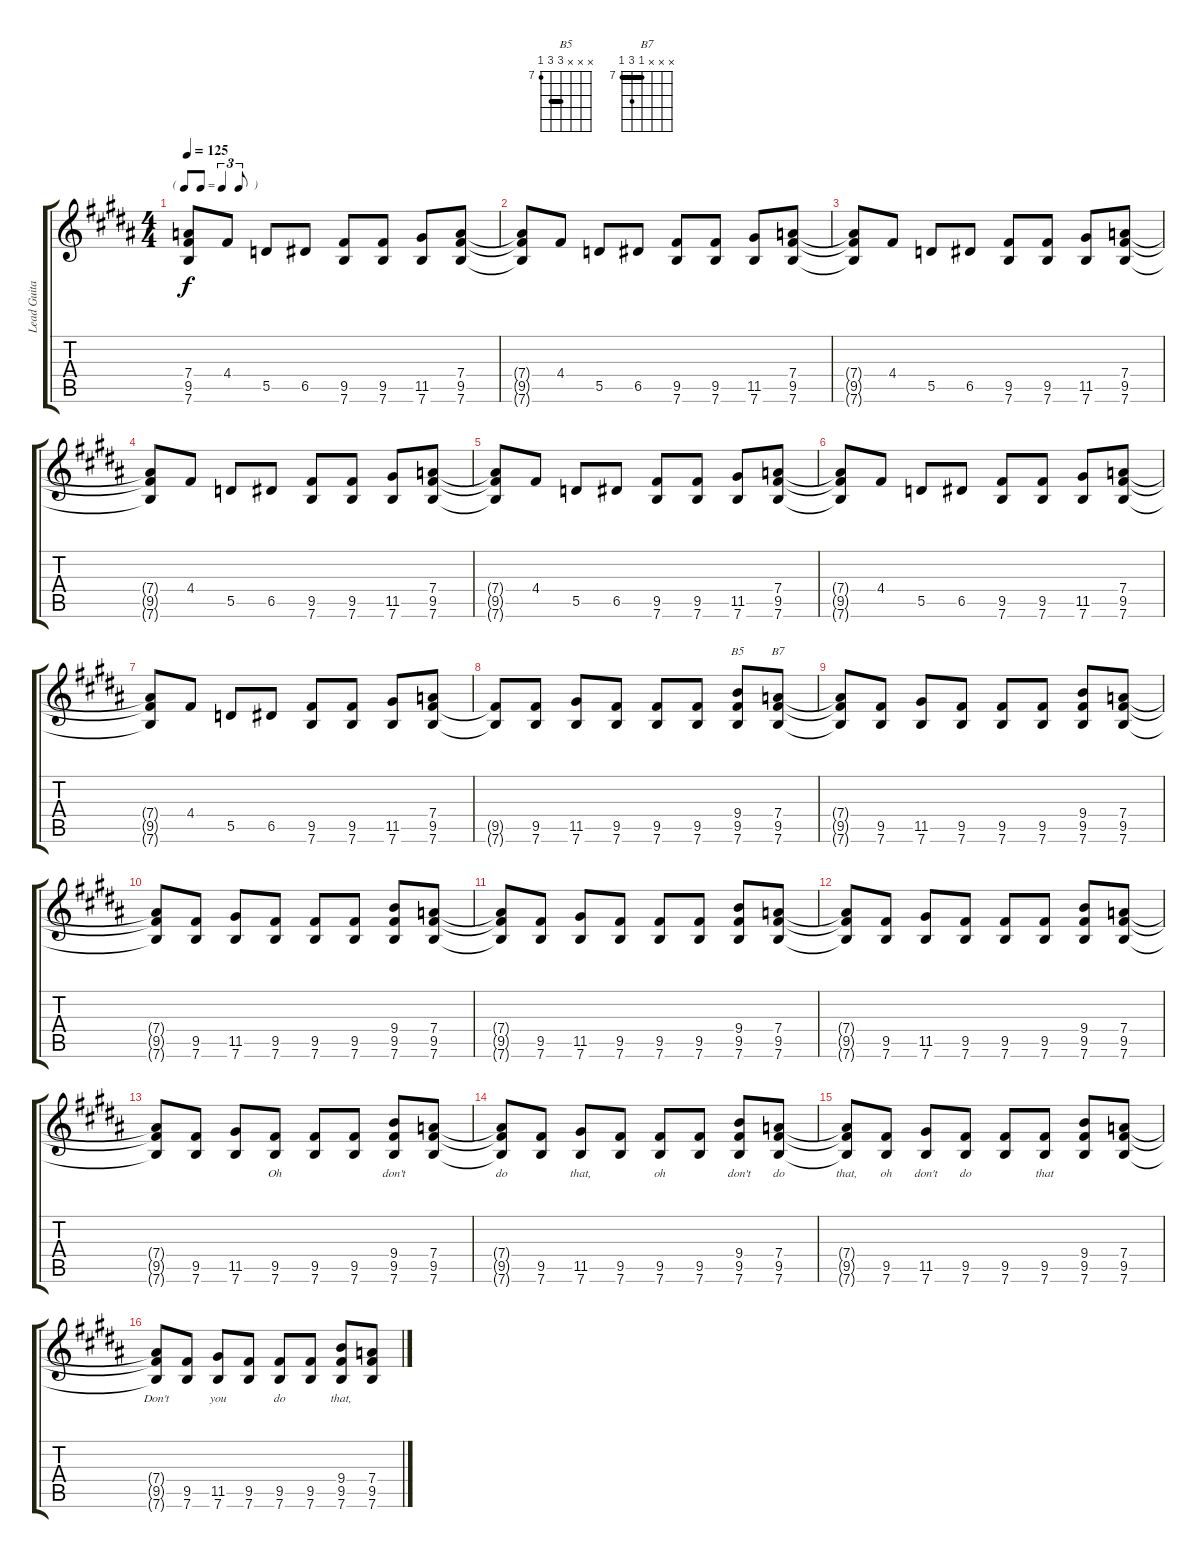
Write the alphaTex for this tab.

\track ("Lead Guitar" "Lead Guita") {instrument distortionguitar}
\staff {score tabs}
\tuning (E4 B3 G3 D3 A2 E2) {hide}
\chord ("B5" x x x 9 9 7) {firstfret 7 barre 9}
\chord ("B7" x x x 7 9 7) {firstfret 7 barre 7}
\ts (4 4)
\tf triplet8th
\tempo 125
\clef g2
\ks b
(7.4{t} 9.5{t} 7.6{t}).8{lyrics (0 "") lyrics (1 "") lyrics (2 "") lyrics (3 "") lyrics (4 "") dy f} 4.4.8{lyrics (0 "") lyrics (1 "") lyrics (2 "") lyrics (3 "") lyrics (4 "")} 5.5.8{lyrics (0 "") lyrics (1 "") lyrics (2 "") lyrics (3 "") lyrics (4 "")} 6.5.8{lyrics (0 "") lyrics (1 "") lyrics (2 "") lyrics (3 "") lyrics (4 "")} (9.5 7.6).8{lyrics (0 "") lyrics (1 "") lyrics (2 "") lyrics (3 "") lyrics (4 "")} (9.5 7.6).8{lyrics (0 "") lyrics (1 "") lyrics (2 "") lyrics (3 "") lyrics (4 "")} (11.5 7.6).8{lyrics (0 "") lyrics (1 "") lyrics (2 "") lyrics (3 "") lyrics (4 "")} (7.4 9.5 7.6).8{lyrics (0 "") lyrics (1 "") lyrics (2 "") lyrics (3 "") lyrics (4 "")} |
(7.4{t} 9.5{t} 7.6{t}).8{lyrics (0 "") lyrics (1 "") lyrics (2 "") lyrics (3 "") lyrics (4 "")} 4.4.8{lyrics (0 "") lyrics (1 "") lyrics (2 "") lyrics (3 "") lyrics (4 "")} 5.5.8{lyrics (0 "") lyrics (1 "") lyrics (2 "") lyrics (3 "") lyrics (4 "")} 6.5.8{lyrics (0 "") lyrics (1 "") lyrics (2 "") lyrics (3 "") lyrics (4 "")} (9.5 7.6).8{lyrics (0 "") lyrics (1 "") lyrics (2 "") lyrics (3 "") lyrics (4 "")} (9.5 7.6).8{lyrics (0 "") lyrics (1 "") lyrics (2 "") lyrics (3 "") lyrics (4 "")} (11.5 7.6).8{lyrics (0 "") lyrics (1 "") lyrics (2 "") lyrics (3 "") lyrics (4 "")} (7.4 9.5 7.6).8{lyrics (0 "") lyrics (1 "") lyrics (2 "") lyrics (3 "") lyrics (4 "")} |
(7.4{t} 9.5{t} 7.6{t}).8{lyrics (0 "") lyrics (1 "") lyrics (2 "") lyrics (3 "") lyrics (4 "")} 4.4.8{lyrics (0 "") lyrics (1 "") lyrics (2 "") lyrics (3 "") lyrics (4 "")} 5.5.8{lyrics (0 "") lyrics (1 "") lyrics (2 "") lyrics (3 "") lyrics (4 "")} 6.5.8{lyrics (0 "") lyrics (1 "") lyrics (2 "") lyrics (3 "") lyrics (4 "")} (9.5 7.6).8{lyrics (0 "") lyrics (1 "") lyrics (2 "") lyrics (3 "") lyrics (4 "")} (9.5 7.6).8{lyrics (0 "") lyrics (1 "") lyrics (2 "") lyrics (3 "") lyrics (4 "")} (11.5 7.6).8{lyrics (0 "") lyrics (1 "") lyrics (2 "") lyrics (3 "") lyrics (4 "")} (7.4 9.5 7.6).8{lyrics (0 "") lyrics (1 "") lyrics (2 "") lyrics (3 "") lyrics (4 "")} |
(7.4{t} 9.5{t} 7.6{t}).8{lyrics (0 "") lyrics (1 "") lyrics (2 "") lyrics (3 "") lyrics (4 "")} 4.4.8{lyrics (0 "") lyrics (1 "") lyrics (2 "") lyrics (3 "") lyrics (4 "")} 5.5.8{lyrics (0 "") lyrics (1 "") lyrics (2 "") lyrics (3 "") lyrics (4 "")} 6.5.8{lyrics (0 "") lyrics (1 "") lyrics (2 "") lyrics (3 "") lyrics (4 "")} (9.5 7.6).8{lyrics (0 "") lyrics (1 "") lyrics (2 "") lyrics (3 "") lyrics (4 "")} (9.5 7.6).8{lyrics (0 "") lyrics (1 "") lyrics (2 "") lyrics (3 "") lyrics (4 "")} (11.5 7.6).8{lyrics (0 "") lyrics (1 "") lyrics (2 "") lyrics (3 "") lyrics (4 "")} (7.4 9.5 7.6).8{lyrics (0 "") lyrics (1 "") lyrics (2 "") lyrics (3 "") lyrics (4 "")} |
(7.4{t} 9.5{t} 7.6{t}).8{lyrics (0 "") lyrics (1 "") lyrics (2 "") lyrics (3 "") lyrics (4 "")} 4.4.8{lyrics (0 "") lyrics (1 "") lyrics (2 "") lyrics (3 "") lyrics (4 "")} 5.5.8{lyrics (0 "") lyrics (1 "") lyrics (2 "") lyrics (3 "") lyrics (4 "")} 6.5.8{lyrics (0 "") lyrics (1 "") lyrics (2 "") lyrics (3 "") lyrics (4 "")} (9.5 7.6).8{lyrics (0 "") lyrics (1 "") lyrics (2 "") lyrics (3 "") lyrics (4 "")} (9.5 7.6).8{lyrics (0 "") lyrics (1 "") lyrics (2 "") lyrics (3 "") lyrics (4 "")} (11.5 7.6).8{lyrics (0 "") lyrics (1 "") lyrics (2 "") lyrics (3 "") lyrics (4 "")} (7.4 9.5 7.6).8{lyrics (0 "") lyrics (1 "") lyrics (2 "") lyrics (3 "") lyrics (4 "")} |
(7.4{t} 9.5{t} 7.6{t}).8{lyrics (0 "") lyrics (1 "") lyrics (2 "") lyrics (3 "") lyrics (4 "")} 4.4.8{lyrics (0 "") lyrics (1 "") lyrics (2 "") lyrics (3 "") lyrics (4 "")} 5.5.8{lyrics (0 "") lyrics (1 "") lyrics (2 "") lyrics (3 "") lyrics (4 "")} 6.5.8{lyrics (0 "") lyrics (1 "") lyrics (2 "") lyrics (3 "") lyrics (4 "")} (9.5 7.6).8{lyrics (0 "") lyrics (1 "") lyrics (2 "") lyrics (3 "") lyrics (4 "")} (9.5 7.6).8{lyrics (0 "") lyrics (1 "") lyrics (2 "") lyrics (3 "") lyrics (4 "")} (11.5 7.6).8{lyrics (0 "") lyrics (1 "") lyrics (2 "") lyrics (3 "") lyrics (4 "")} (7.4 9.5 7.6).8{lyrics (0 "") lyrics (1 "") lyrics (2 "") lyrics (3 "") lyrics (4 "")} |
(7.4{t} 9.5{t} 7.6{t}).8{lyrics (0 "") lyrics (1 "") lyrics (2 "") lyrics (3 "") lyrics (4 "")} 4.4.8{lyrics (0 "") lyrics (1 "") lyrics (2 "") lyrics (3 "") lyrics (4 "")} 5.5.8{lyrics (0 "") lyrics (1 "") lyrics (2 "") lyrics (3 "") lyrics (4 "")} 6.5.8{lyrics (0 "") lyrics (1 "") lyrics (2 "") lyrics (3 "") lyrics (4 "")} (9.5 7.6).8{lyrics (0 "") lyrics (1 "") lyrics (2 "") lyrics (3 "") lyrics (4 "")} (9.5 7.6).8{lyrics (0 "") lyrics (1 "") lyrics (2 "") lyrics (3 "") lyrics (4 "")} (11.5 7.6).8{lyrics (0 "") lyrics (1 "") lyrics (2 "") lyrics (3 "") lyrics (4 "")} (7.4 9.5 7.6).8{lyrics (0 "") lyrics (1 "") lyrics (2 "") lyrics (3 "") lyrics (4 "")} |
(9.5{t} 7.6{t}).8{lyrics (0 "") lyrics (1 "") lyrics (2 "") lyrics (3 "") lyrics (4 "")} (9.5 7.6).8{lyrics (0 "") lyrics (1 "") lyrics (2 "") lyrics (3 "") lyrics (4 "")} (11.5 7.6).8{lyrics (0 "") lyrics (1 "") lyrics (2 "") lyrics (3 "") lyrics (4 "")} (9.5 7.6).8{lyrics (0 "") lyrics (1 "") lyrics (2 "") lyrics (3 "") lyrics (4 "")} (9.5 7.6).8{lyrics (0 "") lyrics (1 "") lyrics (2 "") lyrics (3 "") lyrics (4 "")} (9.5 7.6).8{lyrics (0 "") lyrics (1 "") lyrics (2 "") lyrics (3 "") lyrics (4 "")} (9.4 9.5 7.6).8{ch "B5" lyrics (0 "") lyrics (1 "") lyrics (2 "") lyrics (3 "") lyrics (4 "")} (7.4 9.5 7.6).8{ch "B7" lyrics (0 "") lyrics (1 "") lyrics (2 "") lyrics (3 "") lyrics (4 "")} |
(7.4{t} 9.5{t} 7.6{t}).8{lyrics (0 "") lyrics (1 "") lyrics (2 "") lyrics (3 "") lyrics (4 "")} (9.5 7.6).8{lyrics (0 "") lyrics (1 "") lyrics (2 "") lyrics (3 "") lyrics (4 "")} (11.5 7.6).8{lyrics (0 "") lyrics (1 "") lyrics (2 "") lyrics (3 "") lyrics (4 "")} (9.5 7.6).8{lyrics (0 "") lyrics (1 "") lyrics (2 "") lyrics (3 "") lyrics (4 "")} (9.5 7.6).8{lyrics (0 "") lyrics (1 "") lyrics (2 "") lyrics (3 "") lyrics (4 "")} (9.5 7.6).8{lyrics (0 "") lyrics (1 "") lyrics (2 "") lyrics (3 "") lyrics (4 "")} (9.4 9.5 7.6).8{lyrics (0 "") lyrics (1 "") lyrics (2 "") lyrics (3 "") lyrics (4 "")} (7.4 9.5 7.6).8{lyrics (0 "") lyrics (1 "") lyrics (2 "") lyrics (3 "") lyrics (4 "")} |
(7.4{t} 9.5{t} 7.6{t}).8{lyrics (0 "") lyrics (1 "") lyrics (2 "") lyrics (3 "") lyrics (4 "")} (9.5 7.6).8{lyrics (0 "") lyrics (1 "") lyrics (2 "") lyrics (3 "") lyrics (4 "")} (11.5 7.6).8{lyrics (0 "") lyrics (1 "") lyrics (2 "") lyrics (3 "") lyrics (4 "")} (9.5 7.6).8{lyrics (0 "") lyrics (1 "") lyrics (2 "") lyrics (3 "") lyrics (4 "")} (9.5 7.6).8{lyrics (0 "") lyrics (1 "") lyrics (2 "") lyrics (3 "") lyrics (4 "")} (9.5 7.6).8{lyrics (0 "") lyrics (1 "") lyrics (2 "") lyrics (3 "") lyrics (4 "")} (9.4 9.5 7.6).8{lyrics (0 "") lyrics (1 "") lyrics (2 "") lyrics (3 "") lyrics (4 "")} (7.4 9.5 7.6).8{lyrics (0 "") lyrics (1 "") lyrics (2 "") lyrics (3 "") lyrics (4 "")} |
(7.4{t} 9.5{t} 7.6{t}).8{lyrics (0 "") lyrics (1 "") lyrics (2 "") lyrics (3 "") lyrics (4 "")} (9.5 7.6).8{lyrics (0 "") lyrics (1 "") lyrics (2 "") lyrics (3 "") lyrics (4 "")} (11.5 7.6).8{lyrics (0 "") lyrics (1 "") lyrics (2 "") lyrics (3 "") lyrics (4 "")} (9.5 7.6).8{lyrics (0 "") lyrics (1 "") lyrics (2 "") lyrics (3 "") lyrics (4 "")} (9.5 7.6).8{lyrics (0 "") lyrics (1 "") lyrics (2 "") lyrics (3 "") lyrics (4 "")} (9.5 7.6).8{lyrics (0 "") lyrics (1 "") lyrics (2 "") lyrics (3 "") lyrics (4 "")} (9.4 9.5 7.6).8{lyrics (0 "") lyrics (1 "") lyrics (2 "") lyrics (3 "") lyrics (4 "")} (7.4 9.5 7.6).8{lyrics (0 "") lyrics (1 "") lyrics (2 "") lyrics (3 "") lyrics (4 "")} |
(7.4{t} 9.5{t} 7.6{t}).8{lyrics (0 "") lyrics (1 "") lyrics (2 "") lyrics (3 "") lyrics (4 "")} (9.5 7.6).8{lyrics (0 "") lyrics (1 "") lyrics (2 "") lyrics (3 "") lyrics (4 "")} (11.5 7.6).8{lyrics (0 "") lyrics (1 "") lyrics (2 "") lyrics (3 "") lyrics (4 "")} (9.5 7.6).8{lyrics (0 "") lyrics (1 "") lyrics (2 "") lyrics (3 "") lyrics (4 "")} (9.5 7.6).8{lyrics (0 "") lyrics (1 "") lyrics (2 "") lyrics (3 "") lyrics (4 "")} (9.5 7.6).8{lyrics (0 "") lyrics (1 "") lyrics (2 "") lyrics (3 "") lyrics (4 "")} (9.4 9.5 7.6).8{lyrics (0 "") lyrics (1 "") lyrics (2 "") lyrics (3 "") lyrics (4 "")} (7.4 9.5 7.6).8{lyrics (0 "") lyrics (1 "") lyrics (2 "") lyrics (3 "") lyrics (4 "")} |
(7.4{t} 9.5{t} 7.6{t}).8{lyrics (0 "") lyrics (1 "") lyrics (2 "") lyrics (3 "") lyrics (4 "")} (9.5 7.6).8{lyrics (0 "") lyrics (1 "") lyrics (2 "") lyrics (3 "") lyrics (4 "")} (11.5 7.6).8{lyrics (0 "") lyrics (1 "") lyrics (2 "") lyrics (3 "") lyrics (4 "")} (9.5 7.6).8{lyrics (0 "Oh") lyrics (1 "") lyrics (2 "") lyrics (3 "") lyrics (4 "")} (9.5 7.6).8{lyrics (0 "") lyrics (1 "") lyrics (2 "") lyrics (3 "") lyrics (4 "")} (9.5 7.6).8{lyrics (0 "") lyrics (1 "") lyrics (2 "") lyrics (3 "") lyrics (4 "")} (9.4 9.5 7.6).8{lyrics (0 "don't") lyrics (1 "") lyrics (2 "") lyrics (3 "") lyrics (4 "")} (7.4 9.5 7.6).8{lyrics (0 "") lyrics (1 "") lyrics (2 "") lyrics (3 "") lyrics (4 "")} |
(7.4{t} 9.5{t} 7.6{t}).8{lyrics (0 "do") lyrics (1 "") lyrics (2 "") lyrics (3 "") lyrics (4 "")} (9.5 7.6).8{lyrics (0 "") lyrics (1 "") lyrics (2 "") lyrics (3 "") lyrics (4 "")} (11.5 7.6).8{lyrics (0 "that,") lyrics (1 "") lyrics (2 "") lyrics (3 "") lyrics (4 "")} (9.5 7.6).8{lyrics (0 "") lyrics (1 "") lyrics (2 "") lyrics (3 "") lyrics (4 "")} (9.5 7.6).8{lyrics (0 "oh") lyrics (1 "") lyrics (2 "") lyrics (3 "") lyrics (4 "")} (9.5 7.6).8{lyrics (0 "") lyrics (1 "") lyrics (2 "") lyrics (3 "") lyrics (4 "")} (9.4 9.5 7.6).8{lyrics (0 "don't") lyrics (1 "") lyrics (2 "") lyrics (3 "") lyrics (4 "")} (7.4 9.5 7.6).8{lyrics (0 "do") lyrics (1 "") lyrics (2 "") lyrics (3 "") lyrics (4 "")} |
(7.4{t} 9.5{t} 7.6{t}).8{lyrics (0 "that,") lyrics (1 "") lyrics (2 "") lyrics (3 "") lyrics (4 "")} (9.5 7.6).8{lyrics (0 "oh") lyrics (1 "") lyrics (2 "") lyrics (3 "") lyrics (4 "")} (11.5 7.6).8{lyrics (0 "don't") lyrics (1 "") lyrics (2 "") lyrics (3 "") lyrics (4 "")} (9.5 7.6).8{lyrics (0 "do") lyrics (1 "") lyrics (2 "") lyrics (3 "") lyrics (4 "")} (9.5 7.6).8{lyrics (0 "") lyrics (1 "") lyrics (2 "") lyrics (3 "") lyrics (4 "")} (9.5 7.6).8{lyrics (0 "that") lyrics (1 "") lyrics (2 "") lyrics (3 "") lyrics (4 "")} (9.4 9.5 7.6).8{lyrics (0 "") lyrics (1 "") lyrics (2 "") lyrics (3 "") lyrics (4 "")} (7.4 9.5 7.6).8{lyrics (0 "") lyrics (1 "") lyrics (2 "") lyrics (3 "") lyrics (4 "")} |
(7.4{t} 9.5{t} 7.6{t}).8{lyrics (0 "Don't") lyrics (1 "") lyrics (2 "") lyrics (3 "") lyrics (4 "")} (9.5 7.6).8{lyrics (0 "") lyrics (1 "") lyrics (2 "") lyrics (3 "") lyrics (4 "")} (11.5 7.6).8{lyrics (0 "you") lyrics (1 "") lyrics (2 "") lyrics (3 "") lyrics (4 "")} (9.5 7.6).8{lyrics (0 "") lyrics (1 "") lyrics (2 "") lyrics (3 "") lyrics (4 "")} (9.5 7.6).8{lyrics (0 "do") lyrics (1 "") lyrics (2 "") lyrics (3 "") lyrics (4 "")} (9.5 7.6).8{lyrics (0 "") lyrics (1 "") lyrics (2 "") lyrics (3 "") lyrics (4 "")} (9.4 9.5 7.6).8{lyrics (0 "that,") lyrics (1 "") lyrics (2 "") lyrics (3 "") lyrics (4 "")} (7.4 9.5 7.6).8{lyrics (0 "") lyrics (1 "") lyrics (2 "") lyrics (3 "") lyrics (4 "")}
